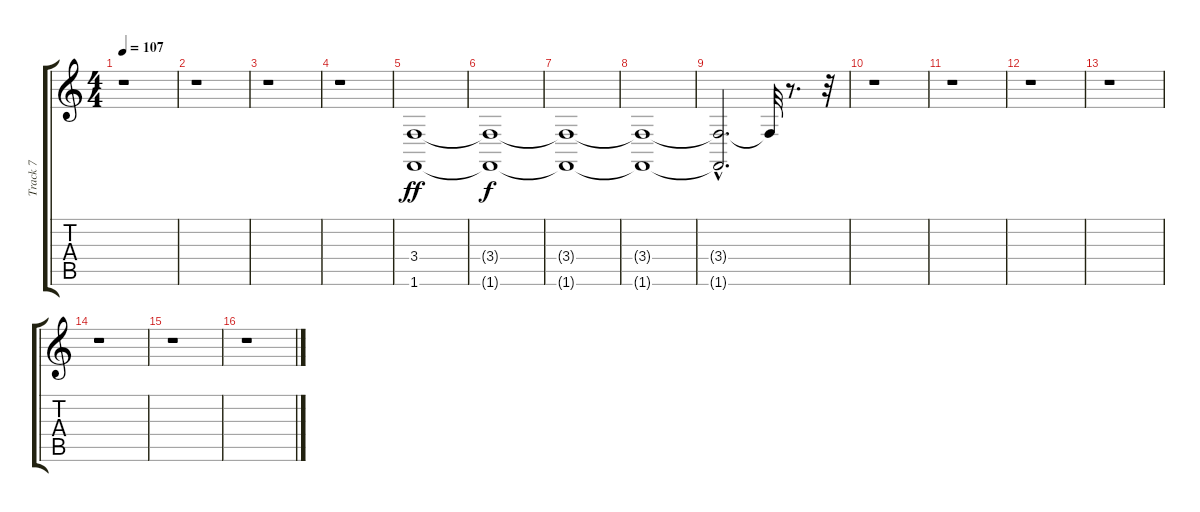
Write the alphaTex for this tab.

\track ("Track 7" "Track 7") {instrument pad4choir}
\staff {score tabs}
\tuning (E4 B3 G3 D3 A2 E2) {hide}
\ts (4 4)
\tempo 107
\clef g2
\ks c
r.1{dy f} |
r.1 |
r.1 |
r.1 |
(3.4 1.6).1{dy ff} |
(3.4{t} 1.6{t}).1{dy f} |
(3.4{t} 1.6{t}).1 |
(3.4{t} 1.6{t}).1 |
(3.4{hac t} 1.6{hac t}).2{d} 3.4{t}.32 r.8{d} r.32 |
r.1 |
r.1 |
r.1 |
r.1 |
r.1 |
r.1 |
r.1
